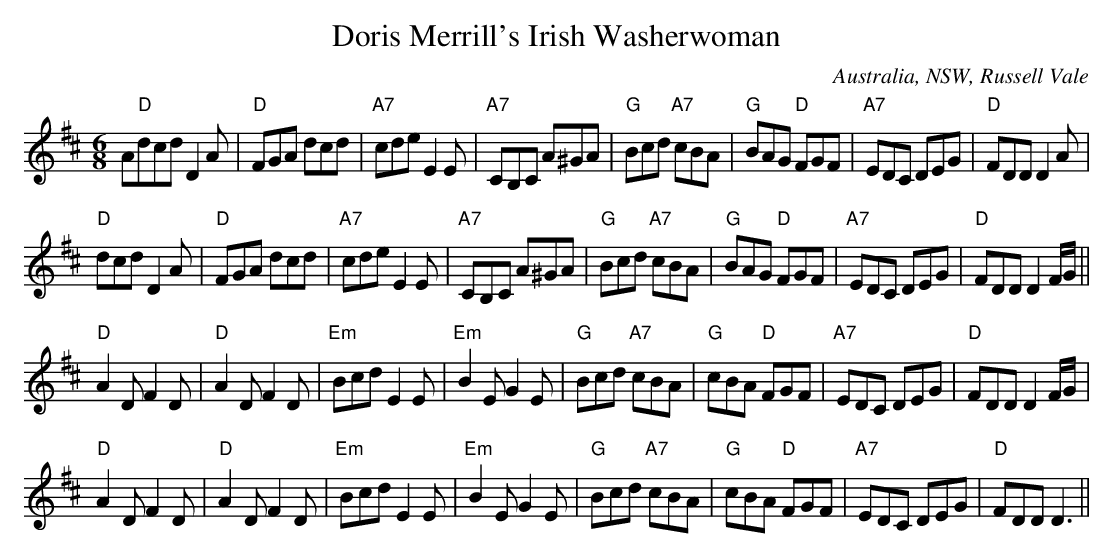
X:1
T:Doris Merrill's Irish Washerwoman
O:Australia, NSW, Russell Vale
M:6/8
L:1/8
K:D
A"D"dcd D2A|"D"FGA dcd|"A7"cde E2E|"A7"CB,C A^GA|"G"Bcd "A7"cBA|"G"BAG "D"FGF|"A7"EDC DEG|"D"FDD D2A|
"D"dcd D2A|"D"FGA dcd|"A7"cde E2E|"A7"CB,C A^GA|"G"Bcd "A7"cBA|"G"BAG "D"FGF|"A7"EDC DEG|"D"FDD D2F/G/||
"D"A2DF2D|"D"A2DF2D|"Em"BcdE2E|"Em"B2EG2E|"G"Bcd "A7"cBA|"G"cBA "D"FGF|"A7"EDC DEG|"D"FDDD2F/G/|
 "D"A2DF2D|"D"A2DF2D|"Em"BcdE2E|"Em"B2EG2E|"G"Bcd "A7"cBA|"G"cBA "D"FGF|"A7"EDC DEG|"D"FDDD3||
